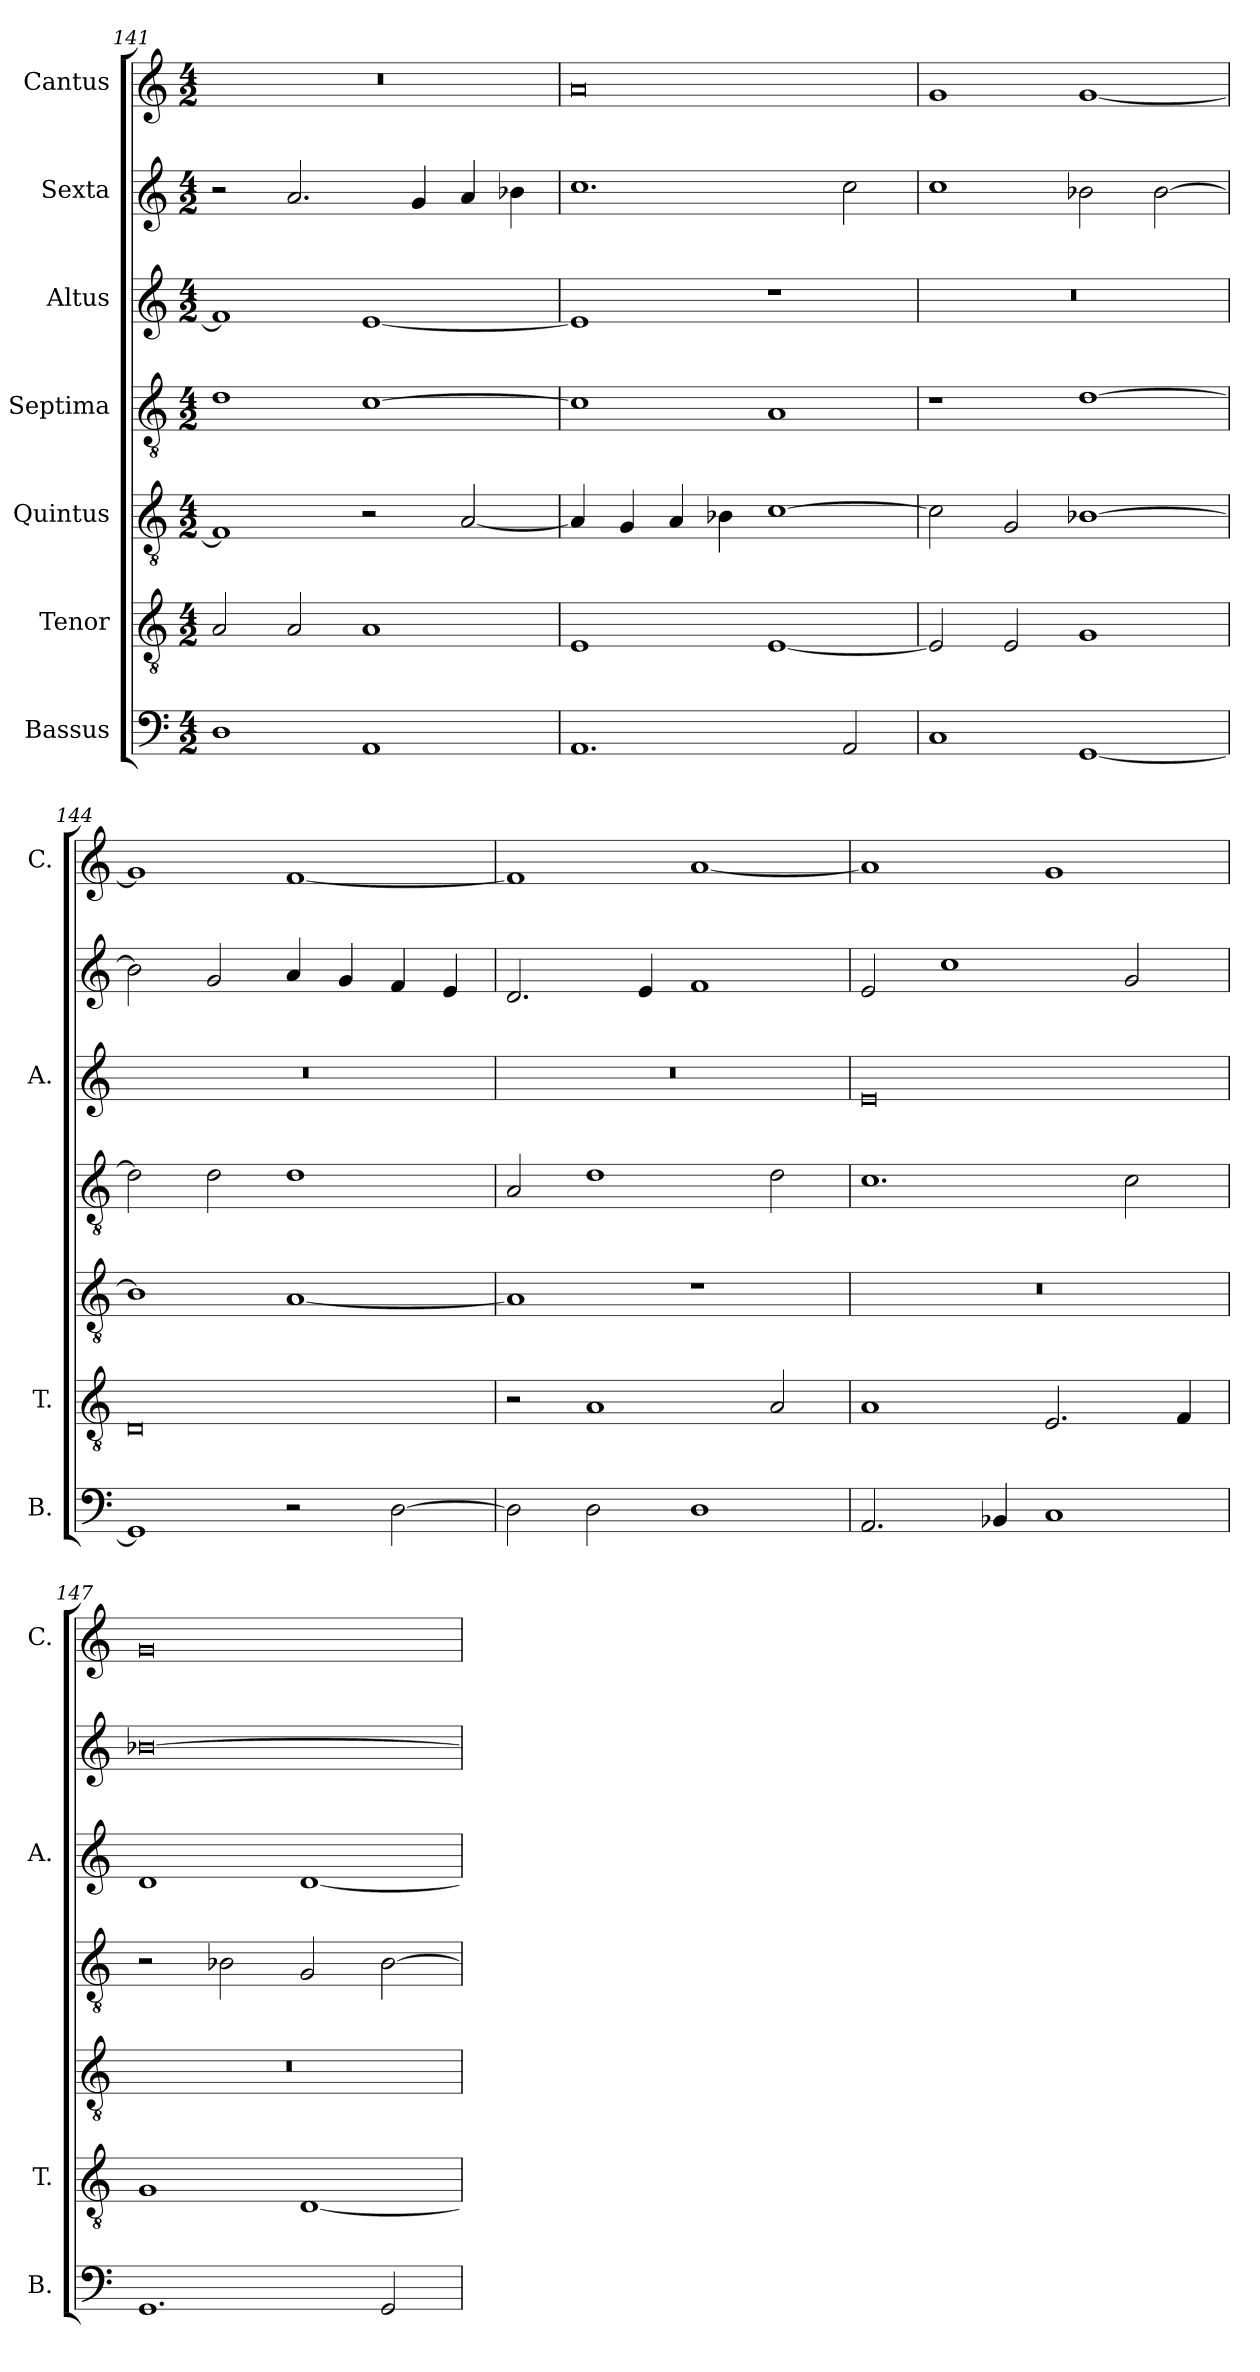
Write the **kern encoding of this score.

**kern	**kern	**kern	**kern	**kern	**kern	**kern
*part7	*part6	*part5	*part4	*part3	*part2	*part1
*staff7	*staff6	*staff5	*staff4	*staff3	*staff2	*staff1
*I"Bassus	*I"Tenor	*I"Quintus	*I"Septima	*I"Altus	*I"Sexta	*I"Cantus
*I'B.	*I'T.	*	*	*I'A.	*	*I'C.
*clefF4	*clefGv2	*clefGv2	*clefGv2	*clefG2	*clefG2	*clefG2
*k[]	*k[]	*k[]	*k[]	*k[]	*k[]	*k[]
*M4/2	*M4/2	*M4/2	*M4/2	*M4/2	*M4/2	*M4/2
=141	=141	=141	=141	=141	=141	=141
1D	2A/	1F]	1d	1f]	2r	0r
.	2A/	.	.	.	2.a/	.
1AA	1A	2r	[1c	[1e	.	.
.	.	.	.	.	4g/	.
.	.	[2A/	.	.	4a/	.
.	.	.	.	.	4b-X\	.
=142	=142	=142	=142	=142	=142	=142
1.AA	1E	4A/]	1c]	1e]	1.cc	0a
.	.	4G/	.	.	.	.
.	.	4A/	.	.	.	.
.	.	4B-X\	.	.	.	.
.	[1E	[1c	1A	1r	.	.
2AA/	.	.	.	.	2cc\	.
=143	=143	=143	=143	=143	=143	=143
1C	2E/]	2c\]	1r	0r	1cc	1g
.	2E/	2G/	.	.	.	.
[1GG	1G	[1B-X	[1d	.	2b-X\	[1g
.	.	.	.	.	[2b-\	.
!!LO:LB:g=z
=144	=144	=144	=144	=144	=144	=144
1GG]	0D	1B-]	2d\]	0r	2b-\]	1g]
.	.	.	2d\	.	2g/	.
2r	.	[1A	1d	.	4a/	[1f
.	.	.	.	.	4g/	.
[2D\	.	.	.	.	4f/	.
.	.	.	.	.	4e/	.
=145	=145	=145	=145	=145	=145	=145
2D\]	2r	1A]	2A/	0r	2.d/	1f]
2D\	1A	.	1d	.	.	.
.	.	.	.	.	4e/	.
1D	.	1r	.	.	1f	[1a
.	2A/	.	2d\	.	.	.
=146	=146	=146	=146	=146	=146	=146
2.AA/	1A	0r	1.c	0e	2e/	1a]
.	.	.	.	.	1cc	.
4BB-X/	.	.	.	.	.	.
1C	2.E/	.	.	.	.	1g
.	.	.	2c\	.	2g/	.
.	4F/	.	.	.	.	.
=147	=147	=147	=147	=147	=147	=147
1.GG	1G	0r	2r	1d	[0b-X	0g
.	.	.	2B-X\	.	.	.
.	[1D	.	2G/	[1d	.	.
2GG/	.	.	[2B-\	.	.	.
=	=	=	=	=	=	=
*-	*-	*-	*-	*-	*-	*-
